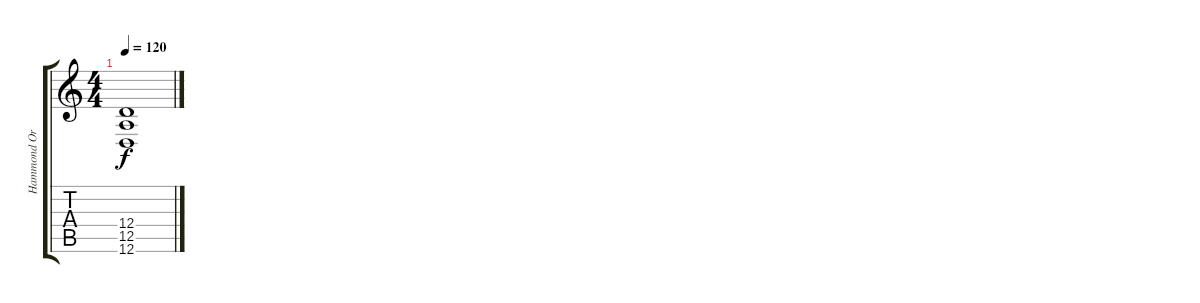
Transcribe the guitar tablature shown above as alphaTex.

\track ("Hammond Organ" "Hammond Or") {instrument drawbarorgan}
\staff {score tabs}
\tuning (E4 B3 G3 D3 A2 D2) {hide}
\ts (4 4)
\tempo 120
\clef g2
\ks c
(12.4{t} 12.5{t} 12.6{t}).1{dy f}
